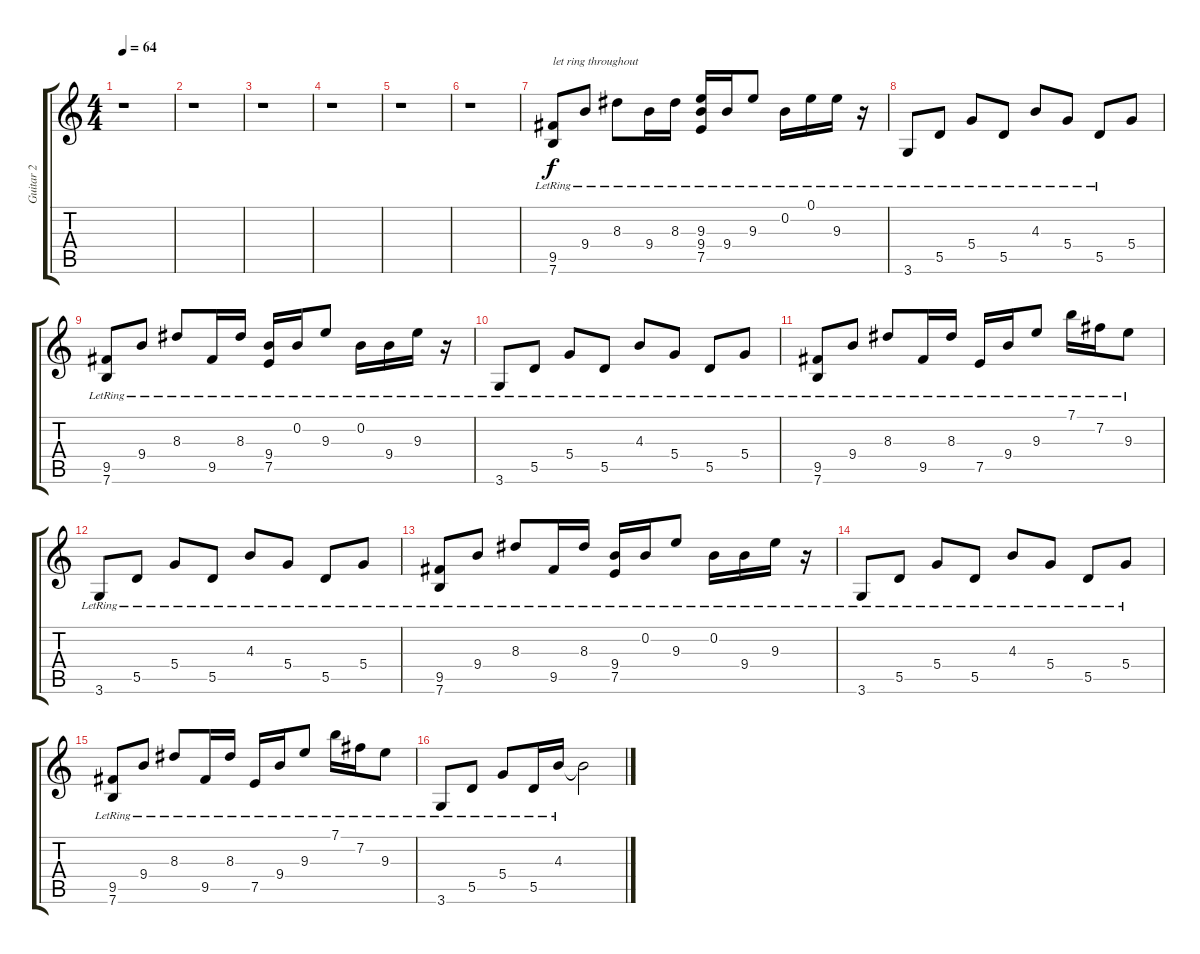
\track ("Guitar 2" "Guitar 2") {instrument electricguitarclean}
\staff {score tabs}
\tuning (E4 B3 G3 D3 A2 E2) {hide}
\ts (4 4)
\tempo 64
\clef g2
\ks c
r.1{dy f} |
r.1 |
r.1 |
r.1 |
r.1 |
r.1 |
(9.5{lr} 7.6{lr}).8{txt "let ring throughout"} 9.4{lr}.8 8.3{lr}.8 9.4{lr}.16 8.3{lr}.16 (9.3{lr} 9.4{lr} 7.5{lr}).16 9.4{lr}.16 9.3{lr}.8 0.2{lr}.16 0.1{lr}.16 9.3{lr}.16 r.16 |
3.6{lr}.8 5.5{lr}.8 5.4{lr}.8 5.5{lr}.8 4.3{lr}.8 5.4{lr}.8 5.5{lr}.8 5.4.8 |
(9.5{lr} 7.6{lr}).8 9.4{lr}.8 8.3{lr}.8 9.5{lr}.16 8.3{lr}.16 (9.4{lr} 7.5{lr}).16 0.2{lr}.16 9.3{lr}.8 0.2{lr}.16 9.4{lr}.16 9.3{lr}.16 r.16 |
3.6{lr}.8 5.5{lr}.8 5.4{lr}.8 5.5{lr}.8 4.3{lr}.8 5.4{lr}.8 5.5{lr}.8 5.4{lr}.8 |
(9.5{lr} 7.6{lr}).8 9.4{lr}.8 8.3{lr}.8 9.5{lr}.16 8.3{lr}.16 7.5{lr}.16 9.4{lr}.16 9.3{lr}.8 7.1{lr}.16 7.2{lr}.16 9.3{lr}.8 |
3.6{lr}.8 5.5{lr}.8 5.4{lr}.8 5.5{lr}.8 4.3{lr}.8 5.4{lr}.8 5.5{lr}.8 5.4{lr}.8 |
(9.5{lr} 7.6{lr}).8 9.4{lr}.8 8.3{lr}.8 9.5{lr}.16 8.3{lr}.16 (9.4{lr} 7.5{lr}).16 0.2{lr}.16 9.3{lr}.8 0.2{lr}.16 9.4{lr}.16 9.3{lr}.16 r.16 |
3.6{lr}.8 5.5{lr}.8 5.4{lr}.8 5.5{lr}.8 4.3{lr}.8 5.4{lr}.8 5.5{lr}.8 5.4{lr}.8 |
(9.5{lr} 7.6{lr}).8 9.4{lr}.8 8.3{lr}.8 9.5{lr}.16 8.3{lr}.16 7.5{lr}.16 9.4{lr}.16 9.3{lr}.8 7.1{lr}.16 7.2{lr}.16 9.3{lr}.8 |
3.6{lr}.8 5.5{lr}.8 5.4{lr}.8 5.5{lr}.16 4.3{lr}.16 4.3{t}.2
